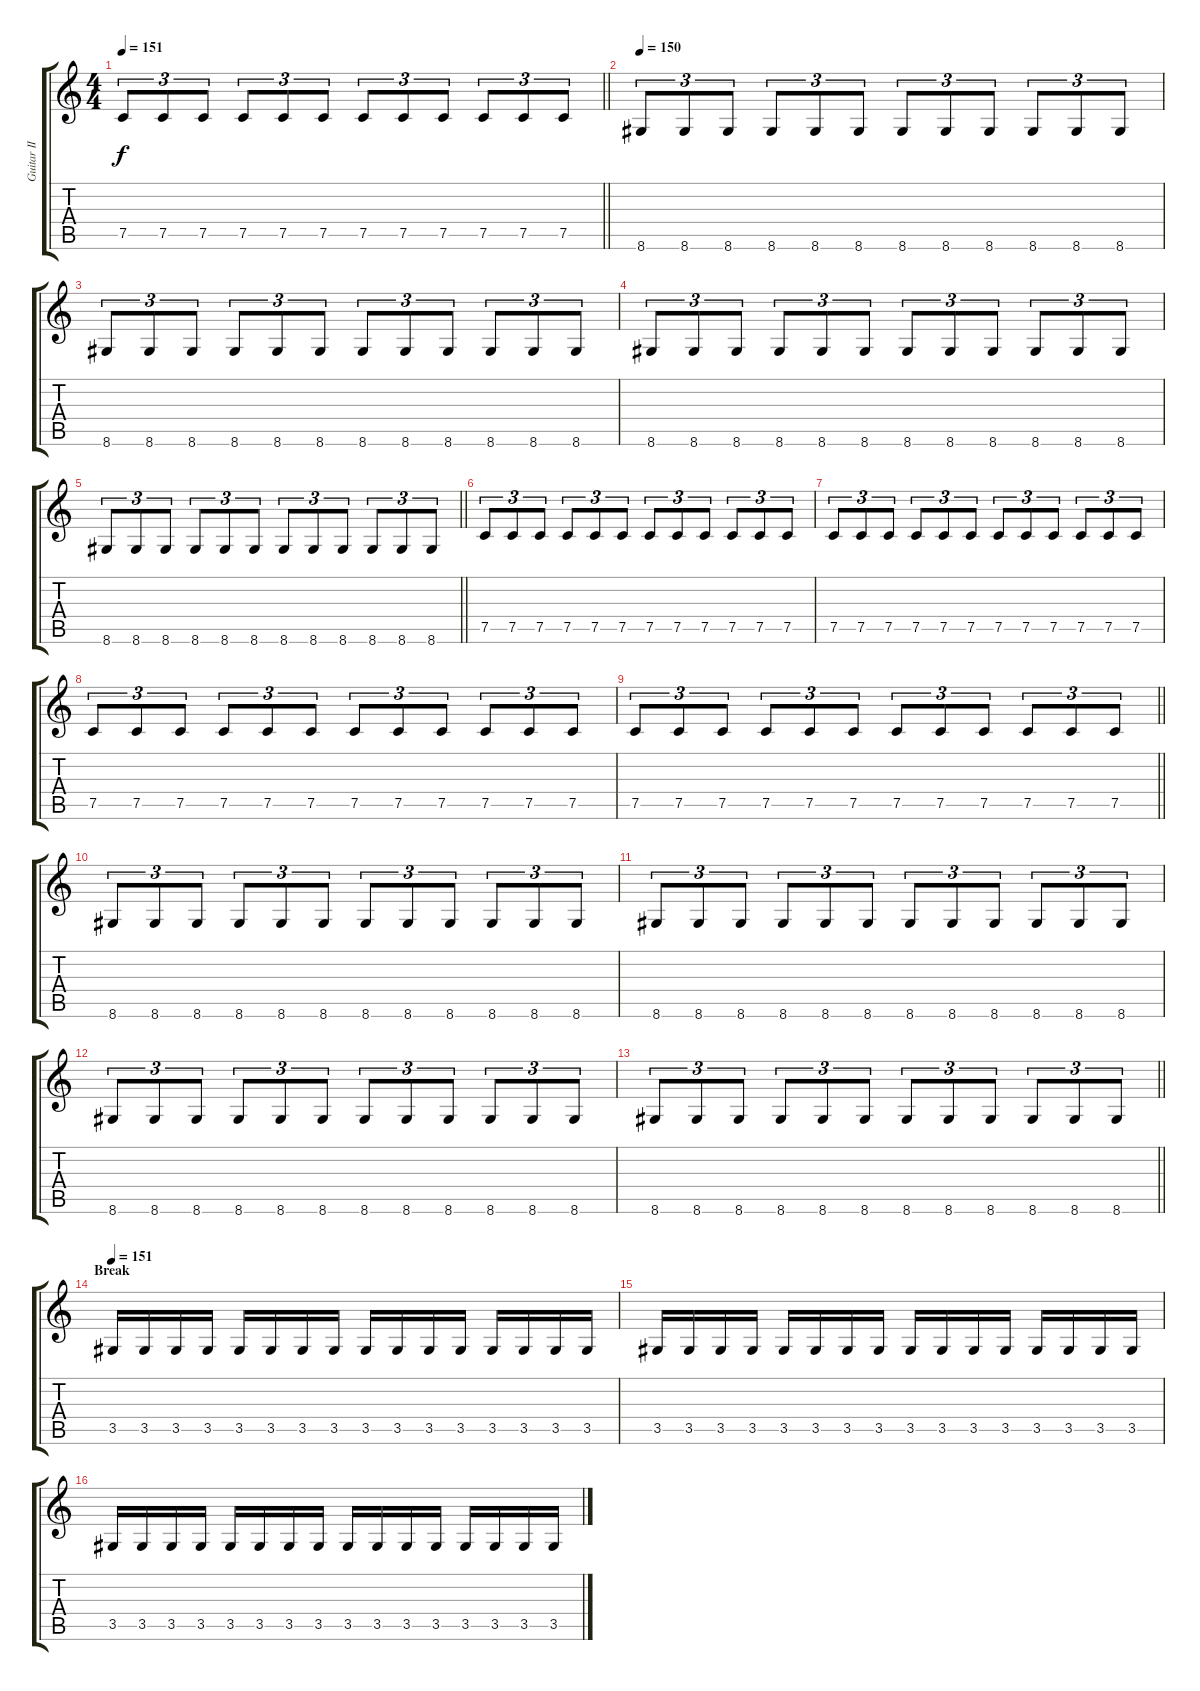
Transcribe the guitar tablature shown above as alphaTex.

\track ("Guitar II" "Guitar II") {instrument distortionguitar}
\staff {score tabs}
\tuning (C4 G3 Eb3 Bb2 F2 C2) {hide}
\ts (4 4)
\tempo 151
\clef g2
\barLineRight lightlight
\ks c
7.5.8{tu (3 2) dy f} 7.5.8{tu (3 2)} 7.5.8{tu (3 2)} 7.5.8{tu (3 2)} 7.5.8{tu (3 2)} 7.5.8{tu (3 2)} 7.5.8{tu (3 2)} 7.5.8{tu (3 2)} 7.5.8{tu (3 2)} 7.5.8{tu (3 2)} 7.5.8{tu (3 2)} 7.5.8{tu (3 2)} |
\section ("" "")
\tempo 150
8.6.8{tu (3 2)} 8.6.8{tu (3 2)} 8.6.8{tu (3 2)} 8.6.8{tu (3 2)} 8.6.8{tu (3 2)} 8.6.8{tu (3 2)} 8.6.8{tu (3 2)} 8.6.8{tu (3 2)} 8.6.8{tu (3 2)} 8.6.8{tu (3 2)} 8.6.8{tu (3 2)} 8.6.8{tu (3 2)} |
8.6.8{tu (3 2)} 8.6.8{tu (3 2)} 8.6.8{tu (3 2)} 8.6.8{tu (3 2)} 8.6.8{tu (3 2)} 8.6.8{tu (3 2)} 8.6.8{tu (3 2)} 8.6.8{tu (3 2)} 8.6.8{tu (3 2)} 8.6.8{tu (3 2)} 8.6.8{tu (3 2)} 8.6.8{tu (3 2)} |
8.6.8{tu (3 2)} 8.6.8{tu (3 2)} 8.6.8{tu (3 2)} 8.6.8{tu (3 2)} 8.6.8{tu (3 2)} 8.6.8{tu (3 2)} 8.6.8{tu (3 2)} 8.6.8{tu (3 2)} 8.6.8{tu (3 2)} 8.6.8{tu (3 2)} 8.6.8{tu (3 2)} 8.6.8{tu (3 2)} |
\barLineRight lightlight
8.6.8{tu (3 2)} 8.6.8{tu (3 2)} 8.6.8{tu (3 2)} 8.6.8{tu (3 2)} 8.6.8{tu (3 2)} 8.6.8{tu (3 2)} 8.6.8{tu (3 2)} 8.6.8{tu (3 2)} 8.6.8{tu (3 2)} 8.6.8{tu (3 2)} 8.6.8{tu (3 2)} 8.6.8{tu (3 2)} |
\section ("" "")
7.5.8{tu (3 2)} 7.5.8{tu (3 2)} 7.5.8{tu (3 2)} 7.5.8{tu (3 2)} 7.5.8{tu (3 2)} 7.5.8{tu (3 2)} 7.5.8{tu (3 2)} 7.5.8{tu (3 2)} 7.5.8{tu (3 2)} 7.5.8{tu (3 2)} 7.5.8{tu (3 2)} 7.5.8{tu (3 2)} |
7.5.8{tu (3 2)} 7.5.8{tu (3 2)} 7.5.8{tu (3 2)} 7.5.8{tu (3 2)} 7.5.8{tu (3 2)} 7.5.8{tu (3 2)} 7.5.8{tu (3 2)} 7.5.8{tu (3 2)} 7.5.8{tu (3 2)} 7.5.8{tu (3 2)} 7.5.8{tu (3 2)} 7.5.8{tu (3 2)} |
7.5.8{tu (3 2)} 7.5.8{tu (3 2)} 7.5.8{tu (3 2)} 7.5.8{tu (3 2)} 7.5.8{tu (3 2)} 7.5.8{tu (3 2)} 7.5.8{tu (3 2)} 7.5.8{tu (3 2)} 7.5.8{tu (3 2)} 7.5.8{tu (3 2)} 7.5.8{tu (3 2)} 7.5.8{tu (3 2)} |
\barLineRight lightlight
7.5.8{tu (3 2)} 7.5.8{tu (3 2)} 7.5.8{tu (3 2)} 7.5.8{tu (3 2)} 7.5.8{tu (3 2)} 7.5.8{tu (3 2)} 7.5.8{tu (3 2)} 7.5.8{tu (3 2)} 7.5.8{tu (3 2)} 7.5.8{tu (3 2)} 7.5.8{tu (3 2)} 7.5.8{tu (3 2)} |
\section ("" "")
8.6.8{tu (3 2)} 8.6.8{tu (3 2)} 8.6.8{tu (3 2)} 8.6.8{tu (3 2)} 8.6.8{tu (3 2)} 8.6.8{tu (3 2)} 8.6.8{tu (3 2)} 8.6.8{tu (3 2)} 8.6.8{tu (3 2)} 8.6.8{tu (3 2)} 8.6.8{tu (3 2)} 8.6.8{tu (3 2)} |
8.6.8{tu (3 2)} 8.6.8{tu (3 2)} 8.6.8{tu (3 2)} 8.6.8{tu (3 2)} 8.6.8{tu (3 2)} 8.6.8{tu (3 2)} 8.6.8{tu (3 2)} 8.6.8{tu (3 2)} 8.6.8{tu (3 2)} 8.6.8{tu (3 2)} 8.6.8{tu (3 2)} 8.6.8{tu (3 2)} |
8.6.8{tu (3 2)} 8.6.8{tu (3 2)} 8.6.8{tu (3 2)} 8.6.8{tu (3 2)} 8.6.8{tu (3 2)} 8.6.8{tu (3 2)} 8.6.8{tu (3 2)} 8.6.8{tu (3 2)} 8.6.8{tu (3 2)} 8.6.8{tu (3 2)} 8.6.8{tu (3 2)} 8.6.8{tu (3 2)} |
\barLineRight lightlight
8.6.8{tu (3 2)} 8.6.8{tu (3 2)} 8.6.8{tu (3 2)} 8.6.8{tu (3 2)} 8.6.8{tu (3 2)} 8.6.8{tu (3 2)} 8.6.8{tu (3 2)} 8.6.8{tu (3 2)} 8.6.8{tu (3 2)} 8.6.8{tu (3 2)} 8.6.8{tu (3 2)} 8.6.8{tu (3 2)} |
\section ("" "Break")
\tempo 151
3.5.16 3.5.16 3.5.16 3.5.16 3.5.16 3.5.16 3.5.16 3.5.16 3.5.16 3.5.16 3.5.16 3.5.16 3.5.16 3.5.16 3.5.16 3.5.16 |
3.5.16 3.5.16 3.5.16 3.5.16 3.5.16 3.5.16 3.5.16 3.5.16 3.5.16 3.5.16 3.5.16 3.5.16 3.5.16 3.5.16 3.5.16 3.5.16 |
3.5.16 3.5.16 3.5.16 3.5.16 3.5.16 3.5.16 3.5.16 3.5.16 3.5.16 3.5.16 3.5.16 3.5.16 3.5.16 3.5.16 3.5.16 3.5.16
